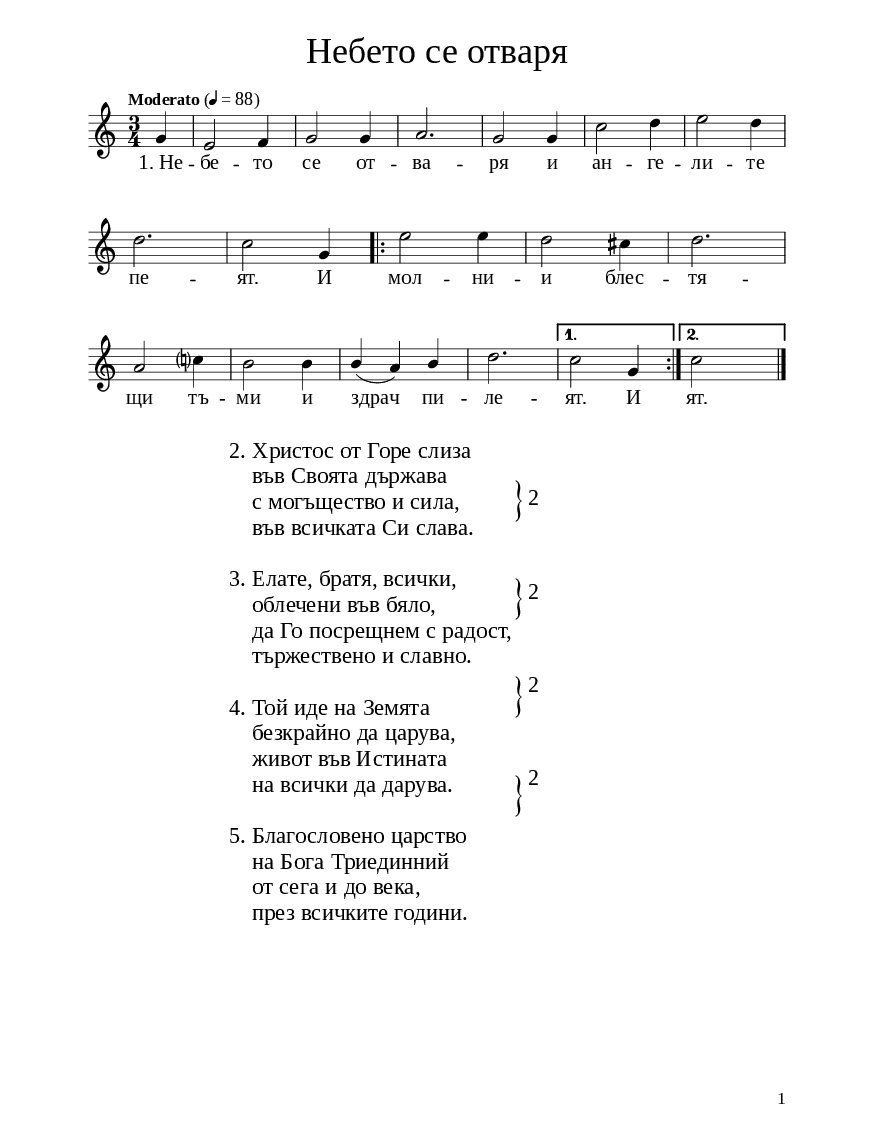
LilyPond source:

\version "2.24.3"

% include paper part and global functions
\include "include/globals.ily"
"rightBraces050" = \markup {
  \column {
    % repeat braces
    \translate #'(0 . -5.5 )
    \right-brace #20

    \translate #'(0 . -10.0 )
    \right-brace #20

    \translate #'(0 . -10.0 )
    \right-brace #20

    \translate #'(0 . -10.0 )
    \right-brace #20
  }
  \column {
    % repeat numbers
    \translate #'(0 . -6.1 )
    2

    \translate #'(0 . -12.0 )
    2

    \translate #'(0 . -12.0 )
    2

    \translate #'(0 . -12.0 )
    2
  }
}

\bookpart {
  \label #'ref050
  \tocItem \markup "Небето се отваря"
  \include "include/bookpart-paper.ily"
  \score {
    \include "include/score-layout.ily"

    \new Voice \absolute  {
      \clef treble
      \key c \major
      \time 3/4
      \tempoFunc "Moderato" 4 "88"
      \autoBeamOff
      \partial 4 g'4 | e'2 f'4 | g'2 g'4 | a'2. | g'2 g'4 | c''2 d''4 | e''2 d''4 | \break
      d''2. | c''2 g'4 | \repeat volta 2 {
        e''2 e''4 | d''2 cis''4 | d''2. | \break
        a'2 c''?4 | b'2 b'4 | \stemUp b'4 ( a'4 ) b'4 \stemNeutral | d''2. |
      } \alternative {
        { c''2 g'4 | }
        { c''2  s4 }
      } \bar "|."
    }

    \addlyrics {
      "1. Не" -- бе -- то се от -- ва -- ря и ан -- ге -- ли -- те
      пе -- ят. И мол -- ни -- и блес -- тя --
      щи тъ -- ми и здрач пи -- ле -- ят. И ят.
    }

    \header {
      title = \titleFunc #'ref_desc_2 "Небето се отваря" "Nebeto se otvarja"
    }

    \midi{}

  } % score

  \markup \abs-fontsize #11 {
    \hspace #18
    \override #`(baseline-skip . ,bgCoupletBaselineSkip)
    \column {
      \line {   2. Христос от Горе слиза}

      \line {   "   " във Своята държава}

      \line {   "   " с могъщество и сила,}

      \line {   "   " във всичката Си слава.}
      \line {   "   "}

      \line {   3.  Елате, братя, всички,}

      \line {   "   " облечени във бяло,}

      \line {   "   " да Го посрещнем с радост,}

      \line {   "   " тържествено и славно.}
      \line {   "   "}

      \line {   4.  Той иде на Земята}

      \line {   "   " безкрайно да царува,}

      \line {   "   " живот във Истината}

      \line {   "   " на всички да дарува.}
      \line {   "   "}

      \line {  5.  Благословено царство}

      \line {   "   " на Бога Триединний}

      \line {   "   " от сега и до века,}

      \line {   "   " през всичките години.  }
    }   \"rightBraces050"

  } % markup


} % bookpart
